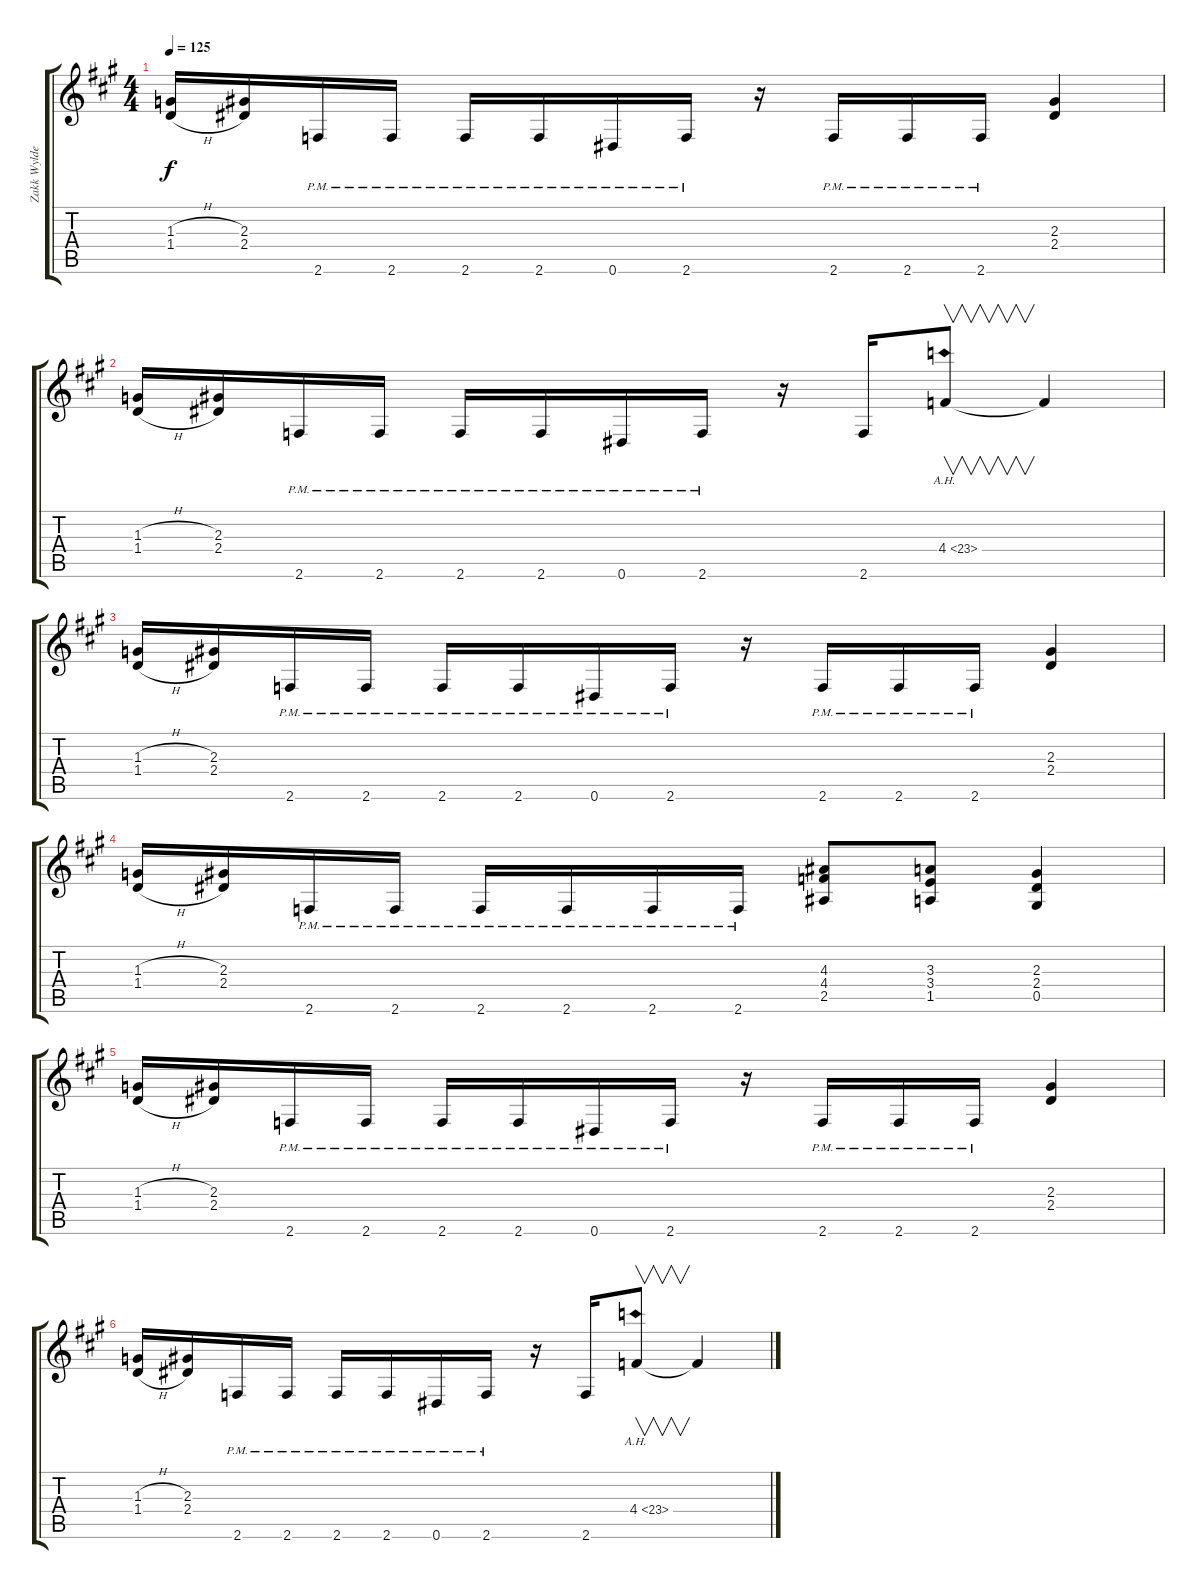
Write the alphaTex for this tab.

\track ("Zakk Wylde - Rhytm Guitar II" "Zakk Wylde") {instrument overdrivenguitar}
\staff {score tabs}
\tuning (Eb4 Bb3 Gb3 Db3 Ab2 Eb2) {hide}
\ts (4 4)
\tempo 125
\clef g2
\ks a
(1.3{h} 1.4{h}).16{dy f} (2.3 2.4).16 2.6{pm}.16 2.6{pm}.16 2.6{pm}.16 2.6{pm}.16 0.6{pm}.16 2.6{pm}.16 r.16 2.6{pm}.16 2.6{pm}.16 2.6{pm}.16 (2.3 2.4).4 |
(1.3{h} 1.4{h}).16 (2.3 2.4).16 2.6{pm}.16 2.6{pm}.16 2.6{pm}.16 2.6{pm}.16 0.6{pm}.16 2.6{pm}.16 r.16 2.6.16 4.4{ah 19}.8{v} 4.4{t}.4 |
(1.3{h} 1.4{h}).16 (2.3 2.4).16 2.6{pm}.16 2.6{pm}.16 2.6{pm}.16 2.6{pm}.16 0.6{pm}.16 2.6{pm}.16 r.16 2.6{pm}.16 2.6{pm}.16 2.6{pm}.16 (2.3 2.4).4 |
(1.3{h} 1.4{h}).16 (2.3 2.4).16 2.6{pm}.16 2.6{pm}.16 2.6{pm}.16 2.6{pm}.16 2.6{pm}.16 2.6{pm}.16 (4.3 4.4 2.5).8 (3.3 3.4 1.5).8 (2.3 2.4 0.5).4 |
(1.3{h} 1.4{h}).16 (2.3 2.4).16 2.6{pm}.16 2.6{pm}.16 2.6{pm}.16 2.6{pm}.16 0.6{pm}.16 2.6{pm}.16 r.16 2.6{pm}.16 2.6{pm}.16 2.6{pm}.16 (2.3 2.4).4 |
(1.3{h} 1.4{h}).16 (2.3 2.4).16 2.6{pm}.16 2.6{pm}.16 2.6{pm}.16 2.6{pm}.16 0.6{pm}.16 2.6{pm}.16 r.16 2.6.16 4.4{ah 19}.8{v} 4.4{t}.4
